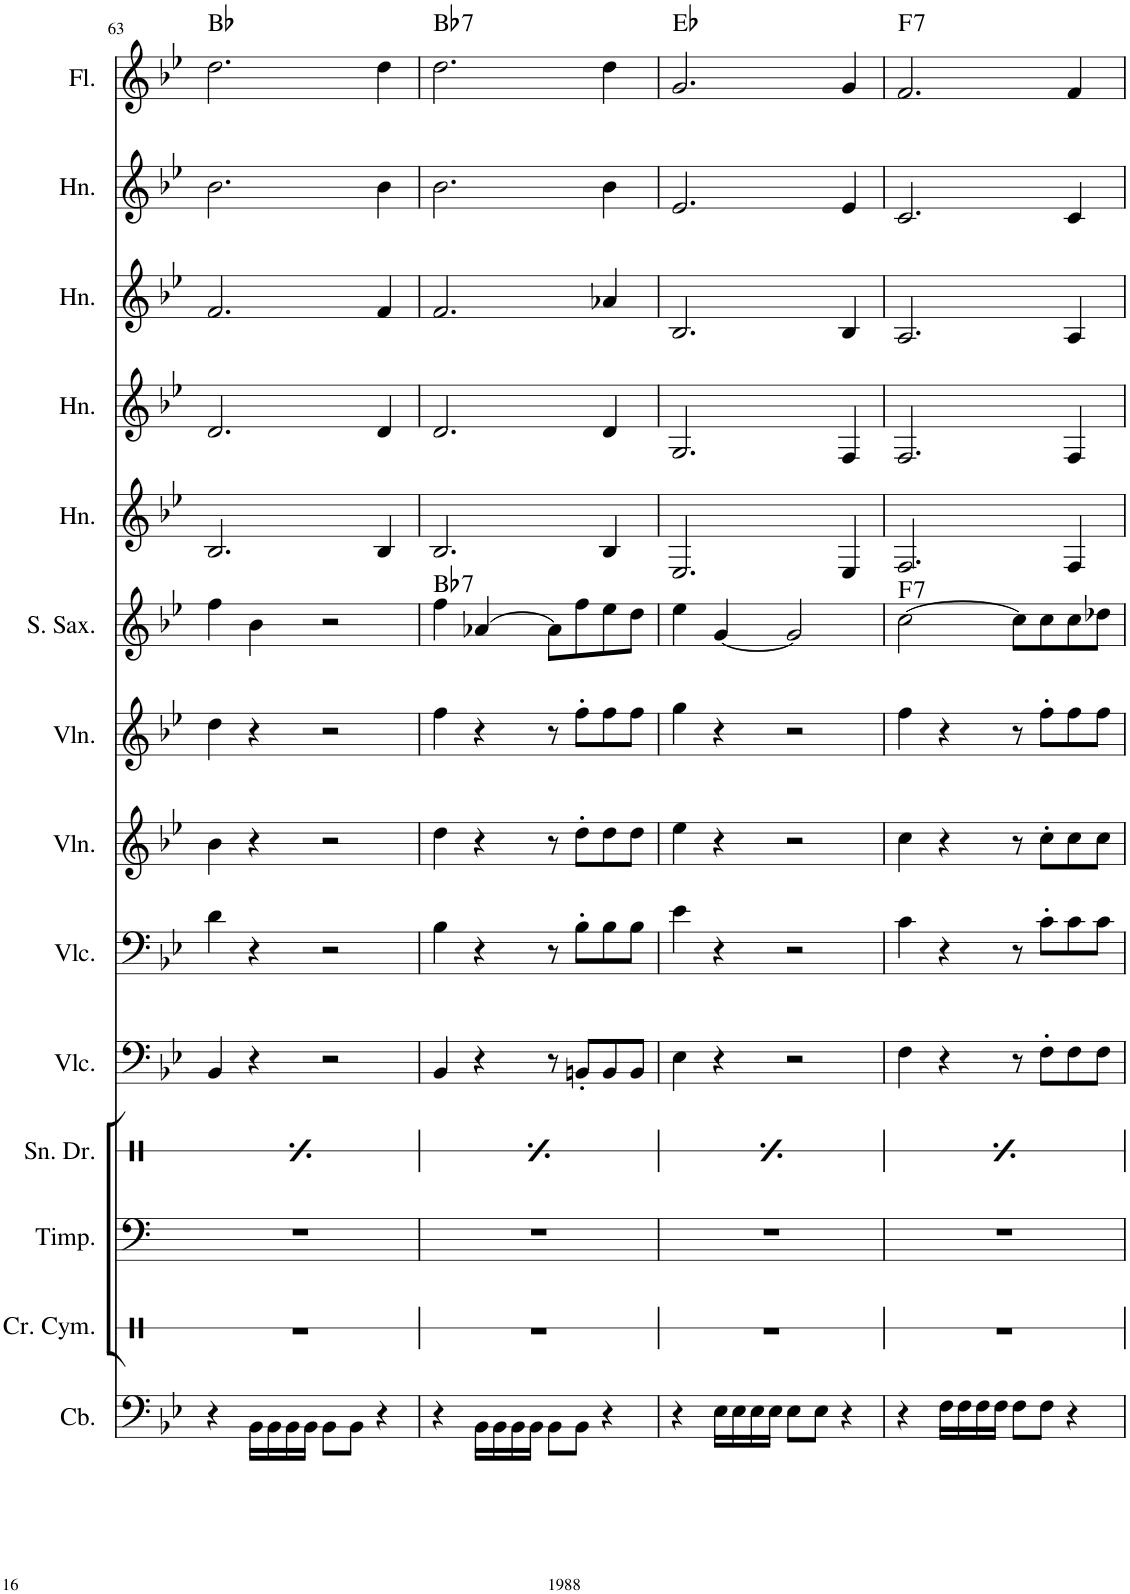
**kern	**kern	**kern	**kern	**kern	**kern	**kern	**kern	**kern	**harte	**kern	**kern	**kern	**kern	**kern	**harte
*part14	*part13	*part12	*part11	*part10	*part9	*part8	*part7	*part6	*part6	*part5	*part4	*part3	*part2	*part1	*part1
*staff14	*staff13	*staff12	*staff11	*staff10	*staff9	*staff8	*staff7	*staff6	*	*staff5	*staff4	*staff3	*staff2	*staff1	*
*I"Contrabass	*I"Crash Cymbal	*I"Timpani	*I"Snare Drum	*I"Violoncello	*I"Violoncello	*I"Violin	*I"Violin	*I"Soprano Saxophone	*	*I"Horn	*I"Horn	*I"Horn	*I"Horn	*I"Flute	*
*I'Cb.	*I'Cr. Cym.	*I'Timp.	*I'Sn. Dr.	*I'Vlc.	*I'Vlc.	*I'Vln.	*I'Vln.	*I'S. Sax.	*	*I'Hn.	*I'Hn.	*I'Hn.	*I'Hn.	*I'Fl.	*
!!LO:PB:g=z
*clefF4	*clefX	*clefF4	*clefX	*clefF4	*clefF4	*clefG2	*clefG2	*clefG2	*	*clefG2	*clefG2	*clefG2	*clefG2	*clefG2	*
*ITrd7c12	*	*	*	*	*	*	*	*ITrd1c2	*	*ITrd4c7	*ITrd4c7	*ITrd4c7	*ITrd4c7	*	*
*k[b-e-]	*k[]	*k[]	*k[]	*k[b-e-]	*k[b-e-]	*k[b-e-]	*k[b-e-]	*k[b-e-]	*	*k[b-e-]	*k[b-e-]	*k[b-e-]	*k[b-e-]	*k[b-e-]	*
*M4/4	*M4/4	*M4/4	*M4/4	*M4/4	*M4/4	*M4/4	*M4/4	*M4/4	*	*M4/4	*M4/4	*M4/4	*M4/4	*M4/4	*
=63	=63	=63	=63	=63	=63	=63	=63	=63	=63	=63	=63	=63	=63	=63	=63
.	.	.	8qb/	.	.	.	.	.	.	.	.	.	.	.	.
4r	1r	1r	4b\	4BB-/	4d\	4b-\	4dd\	4ff\	.	2.B-/	2.d/	2.f/	2.b-\	2.dd\	Bb:maj
*	*	*	*tremolo	*	*	*	*	*	*	*	*	*	*	*	*
16BB-\LL	.	.	32b/LLL	4r	4r	4r	4r	4b-\	.	.	.	.	.	.	.
.	.	.	32b/	.	.	.	.	.	.	.	.	.	.	.	.
16BB-\	.	.	32b/	.	.	.	.	.	.	.	.	.	.	.	.
.	.	.	32b/	.	.	.	.	.	.	.	.	.	.	.	.
16BB-\	.	.	32b/	.	.	.	.	.	.	.	.	.	.	.	.
.	.	.	32b/	.	.	.	.	.	.	.	.	.	.	.	.
16BB-\JJ	.	.	32b/	.	.	.	.	.	.	.	.	.	.	.	.
.	.	.	32b/JJJ	.	.	.	.	.	.	.	.	.	.	.	.
*	*	*	*Xtremolo	*	*	*	*	*	*	*	*	*	*	*	*
8BB-\L	.	.	8b\L	2r	2r	2r	2r	2r	.	.	.	.	.	.	.
8BB-\J	.	.	8b\	.	.	.	.	.	.	.	.	.	.	.	.
4r	.	.	8b\	.	.	.	.	.	.	4B-/	4d/	4f/	4b-\	4dd\	.
.	.	.	8b\J	.	.	.	.	.	.	.	.	.	.	.	.
=64	=64	=64	=64	=64	=64	=64	=64	=64	=64	=64	=64	=64	=64	=64	=64
.	.	.	8qb/	.	.	.	.	.	.	.	.	.	.	.	.
!	!	!	!	!	!	!	!	!	!LO:H:kt=7	!	!	!	!	!	!LO:H:kt=7
4r	1r	1r	4b\	4BB-/	4B-\	4dd\	4ff\	4ff\	Bb:7	2.B-/	2.d/	2.f/	2.b-\	2.dd\	Bb:7
*	*	*	*tremolo	*	*	*	*	*	*	*	*	*	*	*	*
16BB-\LL	.	.	32b/LLL	4r	4r	4r	4r	[4a-X/	.	.	.	.	.	.	.
.	.	.	32b/	.	.	.	.	.	.	.	.	.	.	.	.
16BB-\	.	.	32b/	.	.	.	.	.	.	.	.	.	.	.	.
.	.	.	32b/	.	.	.	.	.	.	.	.	.	.	.	.
16BB-\	.	.	32b/	.	.	.	.	.	.	.	.	.	.	.	.
.	.	.	32b/	.	.	.	.	.	.	.	.	.	.	.	.
16BB-\JJ	.	.	32b/	.	.	.	.	.	.	.	.	.	.	.	.
.	.	.	32b/JJJ	.	.	.	.	.	.	.	.	.	.	.	.
*	*	*	*Xtremolo	*	*	*	*	*	*	*	*	*	*	*	*
8BB-\L	.	.	8b\L	8r	8r	8r	8r	8a-\L]	.	.	.	.	.	.	.
8BB-\J	.	.	8b\	8BBn'/L	8B-'\L	8dd'\L	8ff'\L	8ff\	.	.	.	.	.	.	.
4r	.	.	8b\	8BB/	8B-\	8dd\	8ff\	8ee-\	.	4B-/	4d/	4a-X/	4b-\	4dd\	.
.	.	.	8b\J	8BB/J	8B-\J	8dd\J	8ff\J	8dd\J	.	.	.	.	.	.	.
=65	=65	=65	=65	=65	=65	=65	=65	=65	=65	=65	=65	=65	=65	=65	=65
.	.	.	8qb/	.	.	.	.	.	.	.	.	.	.	.	.
4r	1r	1r	4b\	4E-\	4e-\	4ee-\	4gg\	4ee-\	.	2.E-/	2.G/	2.B-/	2.e-/	2.g/	Eb:maj
*	*	*	*tremolo	*	*	*	*	*	*	*	*	*	*	*	*
16E-\LL	.	.	32b/LLL	4r	4r	4r	4r	[4g/	.	.	.	.	.	.	.
.	.	.	32b/	.	.	.	.	.	.	.	.	.	.	.	.
16E-\	.	.	32b/	.	.	.	.	.	.	.	.	.	.	.	.
.	.	.	32b/	.	.	.	.	.	.	.	.	.	.	.	.
16E-\	.	.	32b/	.	.	.	.	.	.	.	.	.	.	.	.
.	.	.	32b/	.	.	.	.	.	.	.	.	.	.	.	.
16E-\JJ	.	.	32b/	.	.	.	.	.	.	.	.	.	.	.	.
.	.	.	32b/JJJ	.	.	.	.	.	.	.	.	.	.	.	.
*	*	*	*Xtremolo	*	*	*	*	*	*	*	*	*	*	*	*
8E-\L	.	.	8b\L	2r	2r	2r	2r	2g/]	.	.	.	.	.	.	.
8E-\J	.	.	8b\	.	.	.	.	.	.	.	.	.	.	.	.
4r	.	.	8b\	.	.	.	.	.	.	4E-/	4F/	4B-/	4e-/	4g/	.
.	.	.	8b\J	.	.	.	.	.	.	.	.	.	.	.	.
=66	=66	=66	=66	=66	=66	=66	=66	=66	=66	=66	=66	=66	=66	=66	=66
.	.	.	8qb/	.	.	.	.	.	.	.	.	.	.	.	.
!	!	!	!	!	!	!	!	!	!LO:H:kt=7	!	!	!	!	!	!LO:H:kt=7
4r	1r	1r	4b\	4F\	4c\	4cc\	4ff\	[2cc\	F:7	2.F/	2.F/	2.A/	2.c/	2.f/	F:7
*	*	*	*tremolo	*	*	*	*	*	*	*	*	*	*	*	*
16F\LL	.	.	32b/LLL	4r	4r	4r	4r	.	.	.	.	.	.	.	.
.	.	.	32b/	.	.	.	.	.	.	.	.	.	.	.	.
16F\	.	.	32b/	.	.	.	.	.	.	.	.	.	.	.	.
.	.	.	32b/	.	.	.	.	.	.	.	.	.	.	.	.
16F\	.	.	32b/	.	.	.	.	.	.	.	.	.	.	.	.
.	.	.	32b/	.	.	.	.	.	.	.	.	.	.	.	.
16F\JJ	.	.	32b/	.	.	.	.	.	.	.	.	.	.	.	.
.	.	.	32b/JJJ	.	.	.	.	.	.	.	.	.	.	.	.
*	*	*	*Xtremolo	*	*	*	*	*	*	*	*	*	*	*	*
8F\L	.	.	8b\L	8r	8r	8r	8r	8cc\L]	.	.	.	.	.	.	.
8F\J	.	.	8b\	8F'\L	8c'\L	8cc'\L	8ff'\L	8cc\	.	.	.	.	.	.	.
4r	.	.	8b\	8F\	8c\	8cc\	8ff\	8cc\	.	4F/	4F/	4A/	4c/	4f/	.
.	.	.	8b\J	8F\J	8c\J	8cc\J	8ff\J	8dd-X\J	.	.	.	.	.	.	.
=	=	=	=	=	=	=	=	=	=	=	=	=	=	=	=
*-	*-	*-	*-	*-	*-	*-	*-	*-	*-	*-	*-	*-	*-	*-	*-
